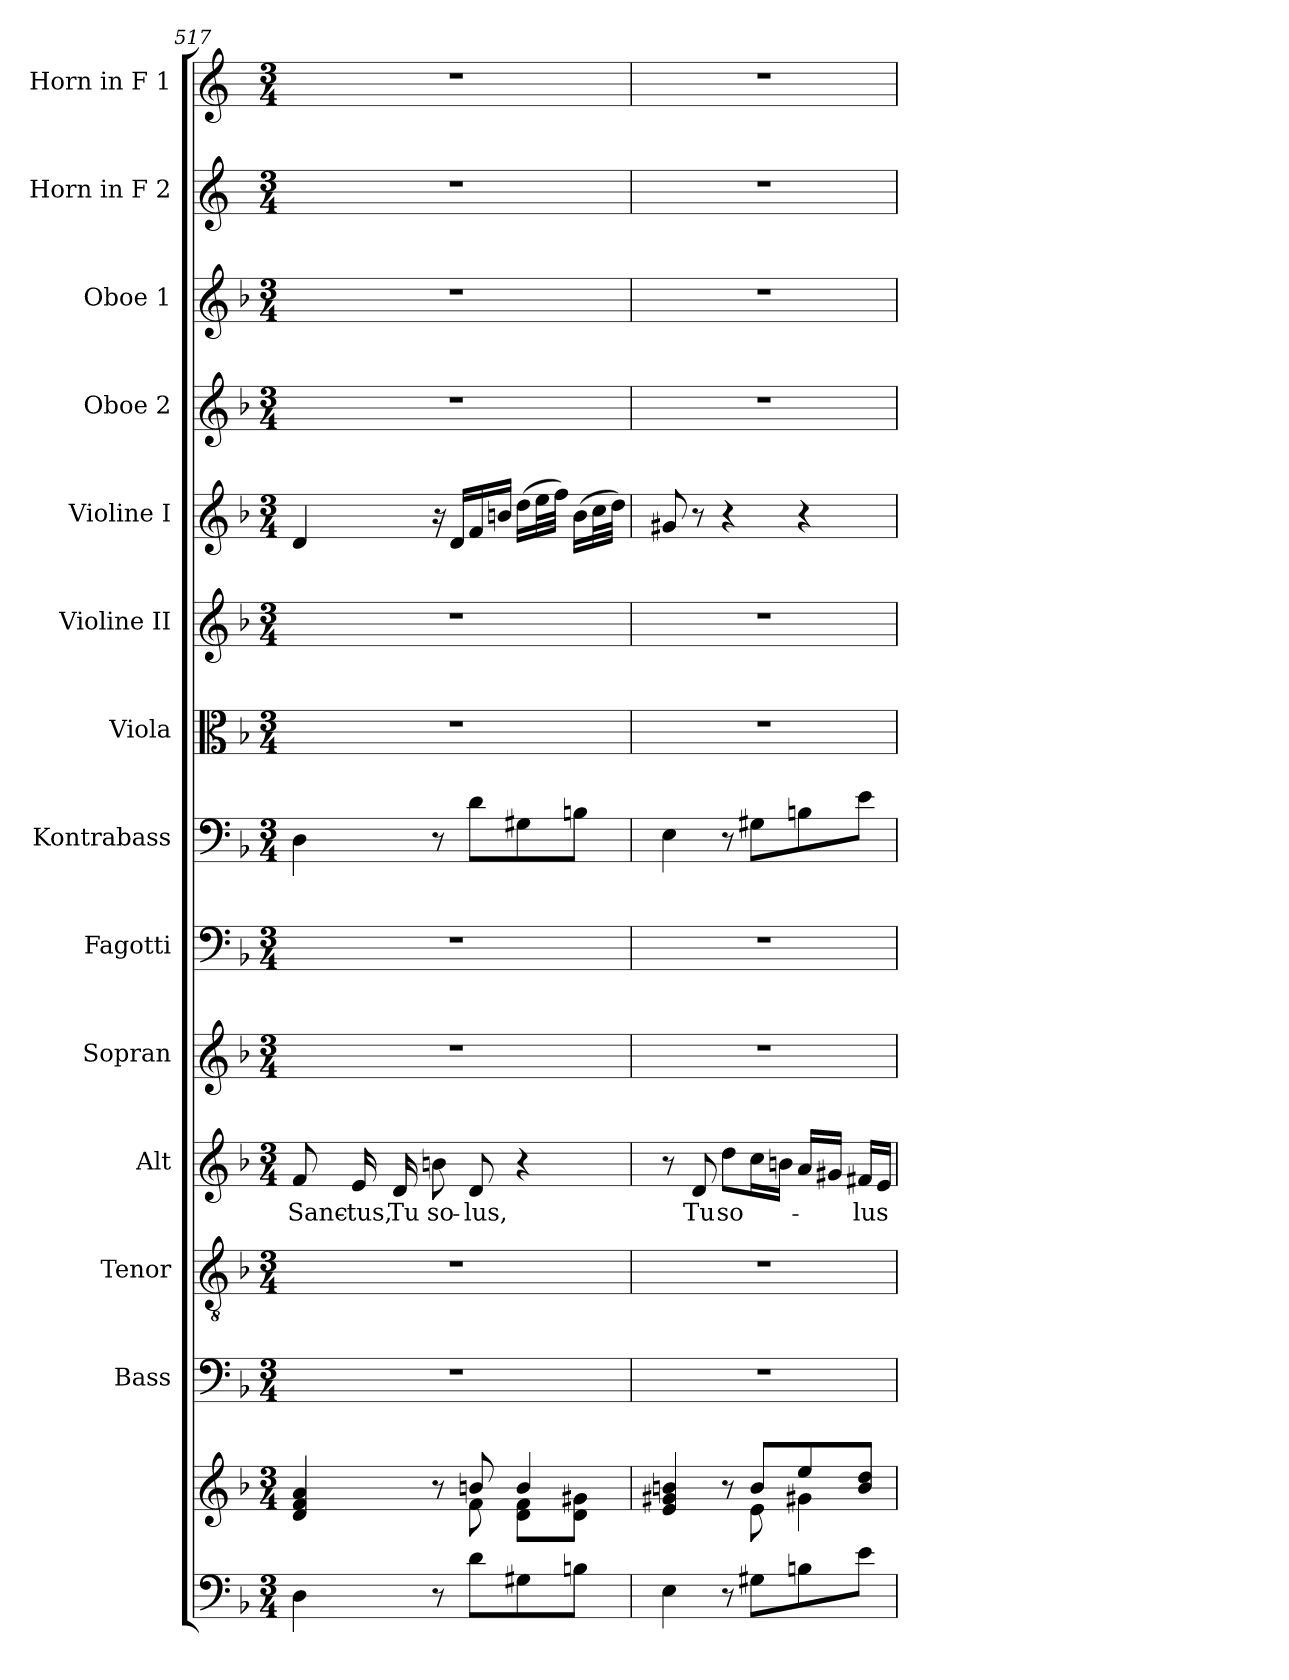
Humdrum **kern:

**kern	**kern	**kern	**kern	**kern	**text	**kern	**kern	**kern	**kern	**kern	**kern	**kern	**kern	**kern	**kern
*part14	*part14	*part13	*part12	*part11	*part11	*part10	*part9	*part8	*part7	*part6	*part5	*part4	*part3	*part2	*part1
*staff15	*staff14	*staff13	*staff12	*staff11	*staff11	*staff10	*staff9	*staff8	*staff7	*staff6	*staff5	*staff4	*staff3	*staff2	*staff1
*	*	*I"Bass	*I"Tenor	*I"Alt	*	*I"Sopran	*I"Fagotti	*I"Kontrabass	*I"Viola	*I"Violine II	*I"Violine I	*I"Oboe 2	*I"Oboe 1	*I"Horn in F 2	*I"Horn in F 1
*	*	*I'B.	*I'T.	*I'A.	*	*I'S.	*I'Fg.	*I'Kb.	*I'Vla.	*I'Vl. II	*I'Vl. I	*I'Ob. 2	*I'Ob. 1	*	*
!!LO:PB:g=z
*clefF4	*clefG2	*clefF4	*clefGv2	*clefG2	*	*clefG2	*clefF4	*clefF4	*clefC3	*clefG2	*clefG2	*clefG2	*clefG2	*clefG2	*clefG2
*	*	*	*	*	*	*	*	*ITrd7c12	*	*	*	*	*	*ITrd4c7	*ITrd4c7
*k[b-]	*k[b-]	*k[b-]	*k[b-]	*k[b-]	*	*k[b-]	*k[b-]	*k[b-]	*k[b-]	*k[b-]	*k[b-]	*k[b-]	*k[b-]	*k[b-]	*k[b-]
*F:	*F:	*F:	*F:	*F:	*	*F:	*F:	*F:	*F:	*F:	*F:	*F:	*F:	*F:	*F:
*M3/4	*M3/4	*M3/4	*M3/4	*M3/4	*	*M3/4	*M3/4	*M3/4	*M3/4	*M3/4	*M3/4	*M3/4	*M3/4	*M3/4	*M3/4
=517	=517	=517	=517	=517	=517	=517	=517	=517	=517	=517	=517	=517	=517	=517	=517
*	*^	*	*	*	*	*	*	*	*	*	*	*	*	*	*
!	!	!	!	!	!	!LO:LY:b	!	!	!	!	!	!	!	!	!	!
4D\	4d/ 4f/ 4a/	4.ryy	2.r	2.r	8f/	Sanc-	2.r	2.r	4DD\	2.r	2.r	4d/	2.r	2.r	2.r	2.r
!	!	!	!	!	!	!LO:LY:b	!	!	!	!	!	!	!	!	!	!
.	.	.	.	.	16e/	-tus,	.	.	.	.	.	.	.	.	.	.
!	!	!	!	!	!	!LO:LY:b	!	!	!	!	!	!	!	!	!	!
.	.	.	.	.	16d/	Tu	.	.	.	.	.	.	.	.	.	.
!	!	!	!	!	!	!LO:LY:b	!	!	!	!	!	!	!	!	!	!
8r	8r	.	.	.	8bn\	so-	.	.	8r	.	.	16r	.	.	.	.
.	.	.	.	.	.	.	.	.	.	.	.	16d/LL	.	.	.	.
!	!	!	!	!	!	!LO:LY:b	!	!	!	!	!	!	!	!	!	!
8d\L	8bn/	8f\	.	.	8d/	-lus,	.	.	8D\L	.	.	16f/	.	.	.	.
.	.	.	.	.	.	.	.	.	.	.	.	16bn/JJ	.	.	.	.
8G#X\	4b/	8d\ 8f\L	.	.	4r	.	.	.	8GG#X\	.	.	(>16dd\LL	.	.	.	.
.	.	.	.	.	.	.	.	.	.	.	.	32ee\L	.	.	.	.
.	.	.	.	.	.	.	.	.	.	.	.	32ff\JJJ)	.	.	.	.
8Bn\J	.	8d\ 8g#X\J	.	.	.	.	.	.	8BBn\J	.	.	(>16b\LL	.	.	.	.
.	.	.	.	.	.	.	.	.	.	.	.	32cc\L	.	.	.	.
.	.	.	.	.	.	.	.	.	.	.	.	32dd\JJJ)	.	.	.	.
=518	=518	=518	=518	=518	=518	=518	=518	=518	=518	=518	=518	=518	=518	=518	=518	=518
4E\	4e/ 4g#X/ 4bn/	4.ryy	2.r	2.r	8r	.	2.r	2.r	4EE\	2.r	2.r	8g#X/	2.r	2.r	2.r	2.r
!	!	!	!	!	!	!LO:LY:b	!	!	!	!	!	!	!	!	!	!
.	.	.	.	.	8d/	Tu	.	.	.	.	.	8r	.	.	.	.
!	!	!	!	!	!	!LO:LY:b	!	!	!	!	!	!	!	!	!	!
8r	8r	.	.	.	8dd\L	so-	.	.	8r	.	.	4r	.	.	.	.
8G#X\L	8b/L	8e\	.	.	16cc\L	.	.	.	8GG#X\L	.	.	.	.	.	.	.
.	.	.	.	.	16bn\JJ	.	.	.	.	.	.	.	.	.	.	.
8Bn\	8ee/	4g#X\	.	.	16a/LL	.	.	.	8BBn\	.	.	4r	.	.	.	.
.	.	.	.	.	16g#X/JJ	.	.	.	.	.	.	.	.	.	.	.
!	!	!	!	!	!	!LO:LY:b	!	!	!	!	!	!	!	!	!	!
8e\J	8b/ 8dd/J	.	.	.	16f#X/LL	-lus	.	.	8E\J	.	.	.	.	.	.	.
.	.	.	.	.	16e/JJ	.	.	.	.	.	.	.	.	.	.	.
*	*v	*v	*	*	*	*	*	*	*	*	*	*	*	*	*	*
=	=	=	=	=	=	=	=	=	=	=	=	=	=	=	=
*-	*-	*-	*-	*-	*-	*-	*-	*-	*-	*-	*-	*-	*-	*-	*-
